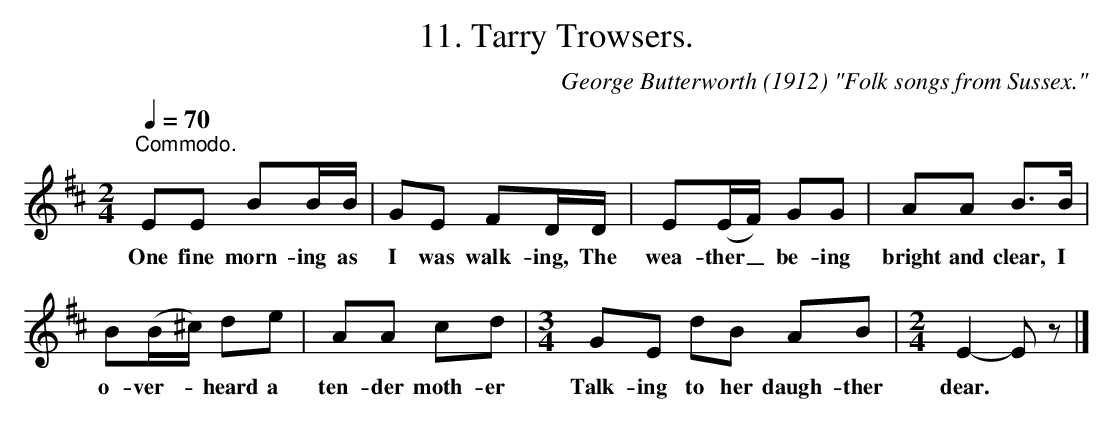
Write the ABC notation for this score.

X:1
T:11. Tarry Trowsers.
C:George Butterworth (1912) "Folk songs from Sussex."
L:1/8
Q:1/4=70
M:2/4
K:Edor
V:1
"^Commodo." EE BB/B/ | GE FD/D/ | E(E/F/) GG | AA B>B |$ B(B/!courtesy!^c/) de | AA cd | %6
w: One fine morn- ing as|I was walk- ing, The|wea- ther _ be- ing|bright and clear, I|o- ver- * heard a|ten- der moth- er|
[M:3/4] GE dB AB |[M:2/4] E2- E z |] %8
w: Talk- ing to her daugh- ther|dear. *|
